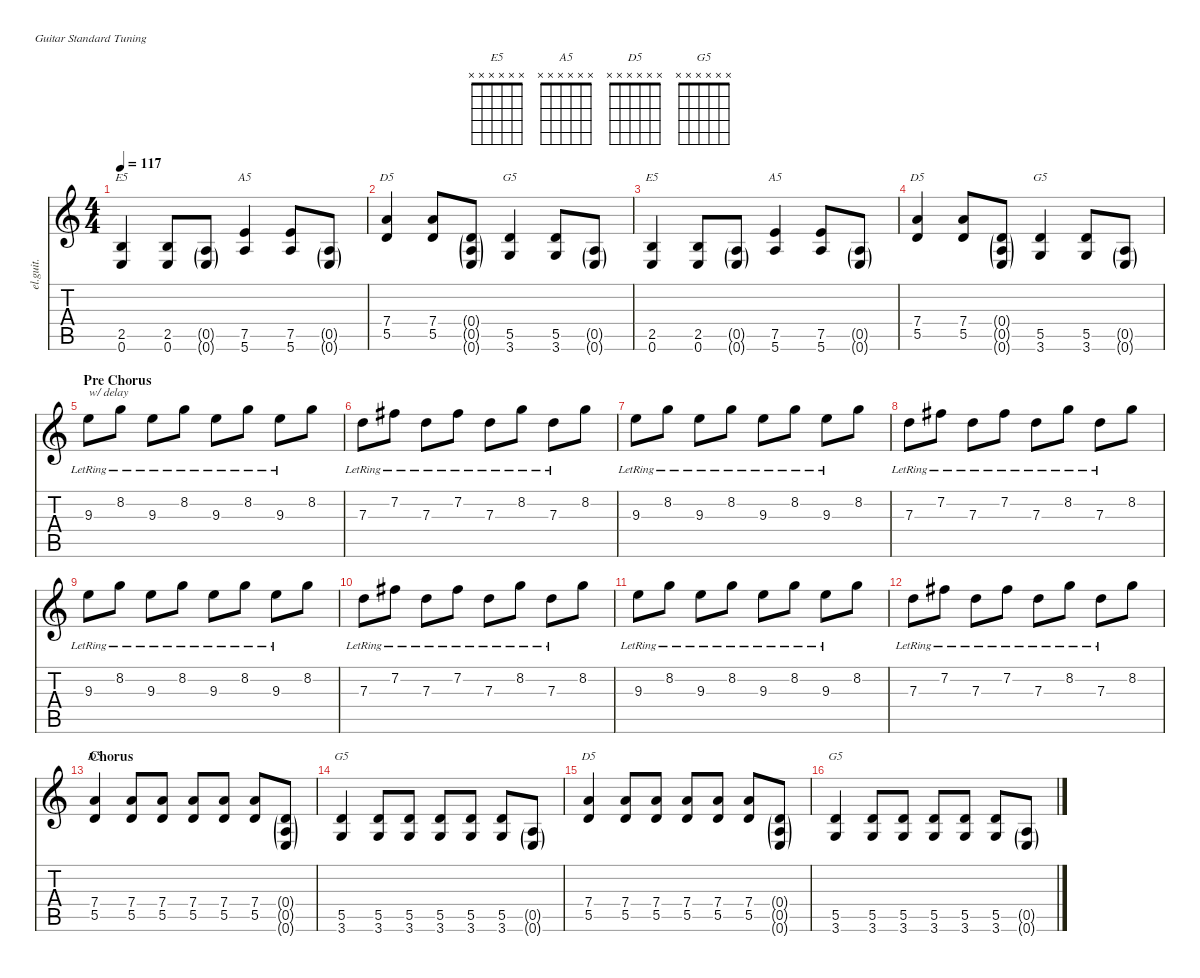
\defaultSystemsLayout 4
\hideDynamics
\bracketExtendMode nobrackets
\otherSystemsTrackNameOrientation horizontal
\track ("Rivers Cuomo - Guitar" "el.guit.") {instrument electricguitarclean}
\staff {score tabs}
\tuning (E4 B3 G3 D3 A2 E2)
\chord ("E5" x x x x x x)
\chord ("A5" x x x x x x)
\chord ("D5" x x x x x x)
\chord ("G5" x x x x x x)
\ts (4 4)
\tempo 117
\clef g2
\ks c
(2.5 0.6).4{ch "E5" dy f beam Up} (2.5 0.6).8{beam Up} (0.5{g} 0.6{g}).8{beam Up} (7.5 5.6).4{ch "A5" beam Up} (7.5 5.6).8{beam Up} (0.5{g} 0.6{g}).8{beam Up} |
(7.4 5.5).4{ch "D5" beam Up} (7.4 5.5).8{beam Up} (0.4{g} 0.5{g} 0.6{g}).8{beam Up} (5.5 3.6).4{ch "G5" beam Up} (5.5 3.6).8{beam Up} (0.5{g} 0.6{g}).8{beam Up} |
(2.5 0.6).4{ch "E5" beam Up} (2.5 0.6).8{beam Up} (0.5{g} 0.6{g}).8{beam Up} (7.5 5.6).4{ch "A5" beam Up} (7.5 5.6).8{beam Up} (0.5{g} 0.6{g}).8{beam Up} |
(7.4 5.5).4{ch "D5" beam Up} (7.4 5.5).8{beam Up} (0.4{g} 0.5{g} 0.6{g}).8{beam Up} (5.5 3.6).4{ch "G5" beam Up} (5.5 3.6).8{beam Up} (0.5{g} 0.6{g}).8{beam Up} |
\section ("" "Pre Chorus")
9.3{lr}.8{txt "w/ delay" beam Down} 8.2{lr}.8{beam Down} 9.3{lr}.8{beam Down} 8.2{lr}.8{beam Down} 9.3{lr}.8{beam Down} 8.2{lr}.8{beam Down} 9.3{lr}.8{beam Down} 8.2.8{beam Down} |
7.3{lr}.8{beam Down} 7.2{lr acc #}.8{beam Down} 7.3{lr}.8{beam Down} 7.2{lr acc #}.8{beam Down} 7.3{lr}.8{beam Down} 8.2{lr}.8{beam Down} 7.3{lr}.8{beam Down} 8.2.8{beam Down} |
9.3{lr}.8{beam Down} 8.2{lr}.8{beam Down} 9.3{lr}.8{beam Down} 8.2{lr}.8{beam Down} 9.3{lr}.8{beam Down} 8.2{lr}.8{beam Down} 9.3{lr}.8{beam Down} 8.2.8{beam Down} |
7.3{lr}.8{beam Down} 7.2{lr acc #}.8{beam Down} 7.3{lr}.8{beam Down} 7.2{lr acc #}.8{beam Down} 7.3{lr}.8{beam Down} 8.2{lr}.8{beam Down} 7.3{lr}.8{beam Down} 8.2.8{beam Down} |
9.3{lr}.8{beam Down} 8.2{lr}.8{beam Down} 9.3{lr}.8{beam Down} 8.2{lr}.8{beam Down} 9.3{lr}.8{beam Down} 8.2{lr}.8{beam Down} 9.3{lr}.8{beam Down} 8.2.8{beam Down} |
7.3{lr}.8{beam Down} 7.2{lr acc #}.8{beam Down} 7.3{lr}.8{beam Down} 7.2{lr acc #}.8{beam Down} 7.3{lr}.8{beam Down} 8.2{lr}.8{beam Down} 7.3{lr}.8{beam Down} 8.2.8{beam Down} |
9.3{lr}.8{beam Down} 8.2{lr}.8{beam Down} 9.3{lr}.8{beam Down} 8.2{lr}.8{beam Down} 9.3{lr}.8{beam Down} 8.2{lr}.8{beam Down} 9.3{lr}.8{beam Down} 8.2.8{beam Down} |
7.3{lr}.8{beam Down} 7.2{lr acc #}.8{beam Down} 7.3{lr}.8{beam Down} 7.2{lr acc #}.8{beam Down} 7.3{lr}.8{beam Down} 8.2{lr}.8{beam Down} 7.3{lr}.8{beam Down} 8.2.8{beam Down} |
\section ("" "Chorus")
(7.4 5.5).4{ch "D5" instrument distortionguitar beam Up} (7.4 5.5).8{beam Up} (7.4 5.5).8{dy mf beam Up} (7.4 5.5).8{dy f beam Up} (7.4 5.5).8{dy mf beam Up} (7.4 5.5).8{dy f beam Up} (0.4{g} 0.5{g} 0.6{g}).8{beam Up} |
(5.5 3.6).4{ch "G5" beam Up} (5.5 3.6).8{beam Up} (5.5 3.6).8{dy mf beam Up} (5.5 3.6).8{dy f beam Up} (5.5 3.6).8{dy mf beam Up} (5.5 3.6).8{dy f beam Up} (0.5{g} 0.6{g}).8{beam Up} |
(7.4 5.5).4{ch "D5" beam Up} (7.4 5.5).8{beam Up} (7.4 5.5).8{dy mf beam Up} (7.4 5.5).8{dy f beam Up} (7.4 5.5).8{dy mf beam Up} (7.4 5.5).8{dy f beam Up} (0.4{g} 0.5{g} 0.6{g}).8{beam Up} |
(5.5 3.6).4{ch "G5" beam Up} (5.5 3.6).8{beam Up} (5.5 3.6).8{dy mf beam Up} (5.5 3.6).8{dy f beam Up} (5.5 3.6).8{dy mf beam Up} (5.5 3.6).8{dy f beam Up} (0.5{g} 0.6{g}).8{beam Up}
